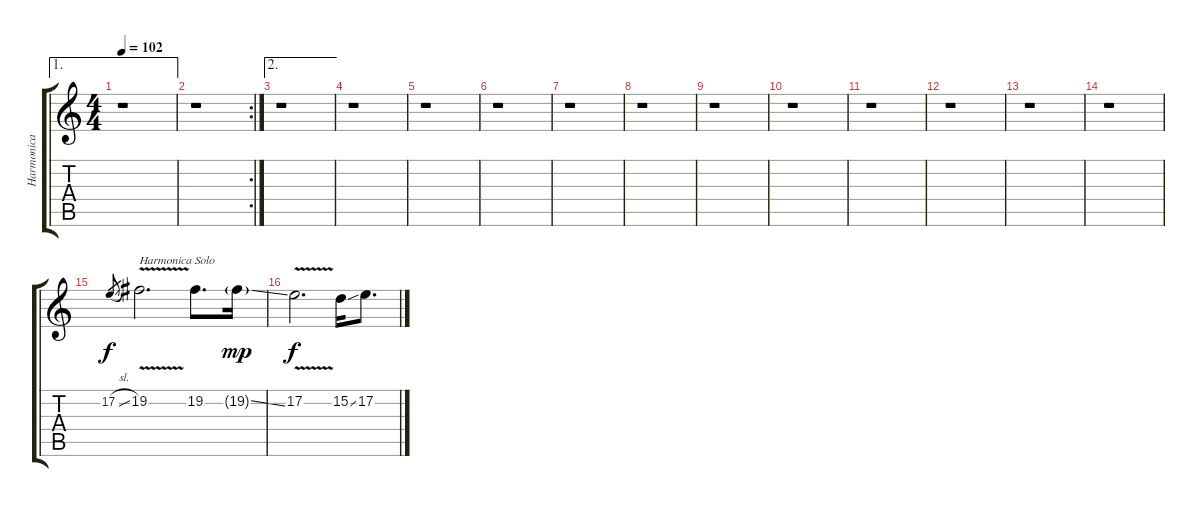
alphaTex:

\track ("Harmonica 1" "Harmonica ") {instrument harmonica}
\staff {score tabs}
\tuning (E4 B3 G3 D3 A2 E2) {hide}
\ae 1
\ts (4 4)
\tempo 102
\clef g2
\ks c
r.1{dy f} |
\rc 2
r.1 |
\ae 2
r.1 |
r.1 |
r.1 |
r.1 |
r.1 |
r.1 |
r.1 |
r.1 |
r.1 |
r.1 |
r.1 |
r.1 |
17.2{sl}.8{gr} 19.2{v}.2{d txt "Harmonica Solo"} 19.2.8{d} 19.2{ss g}.16{dy mp} |
17.2{v}.2{d dy f} 15.2{ss}.16 17.2.8{d}
